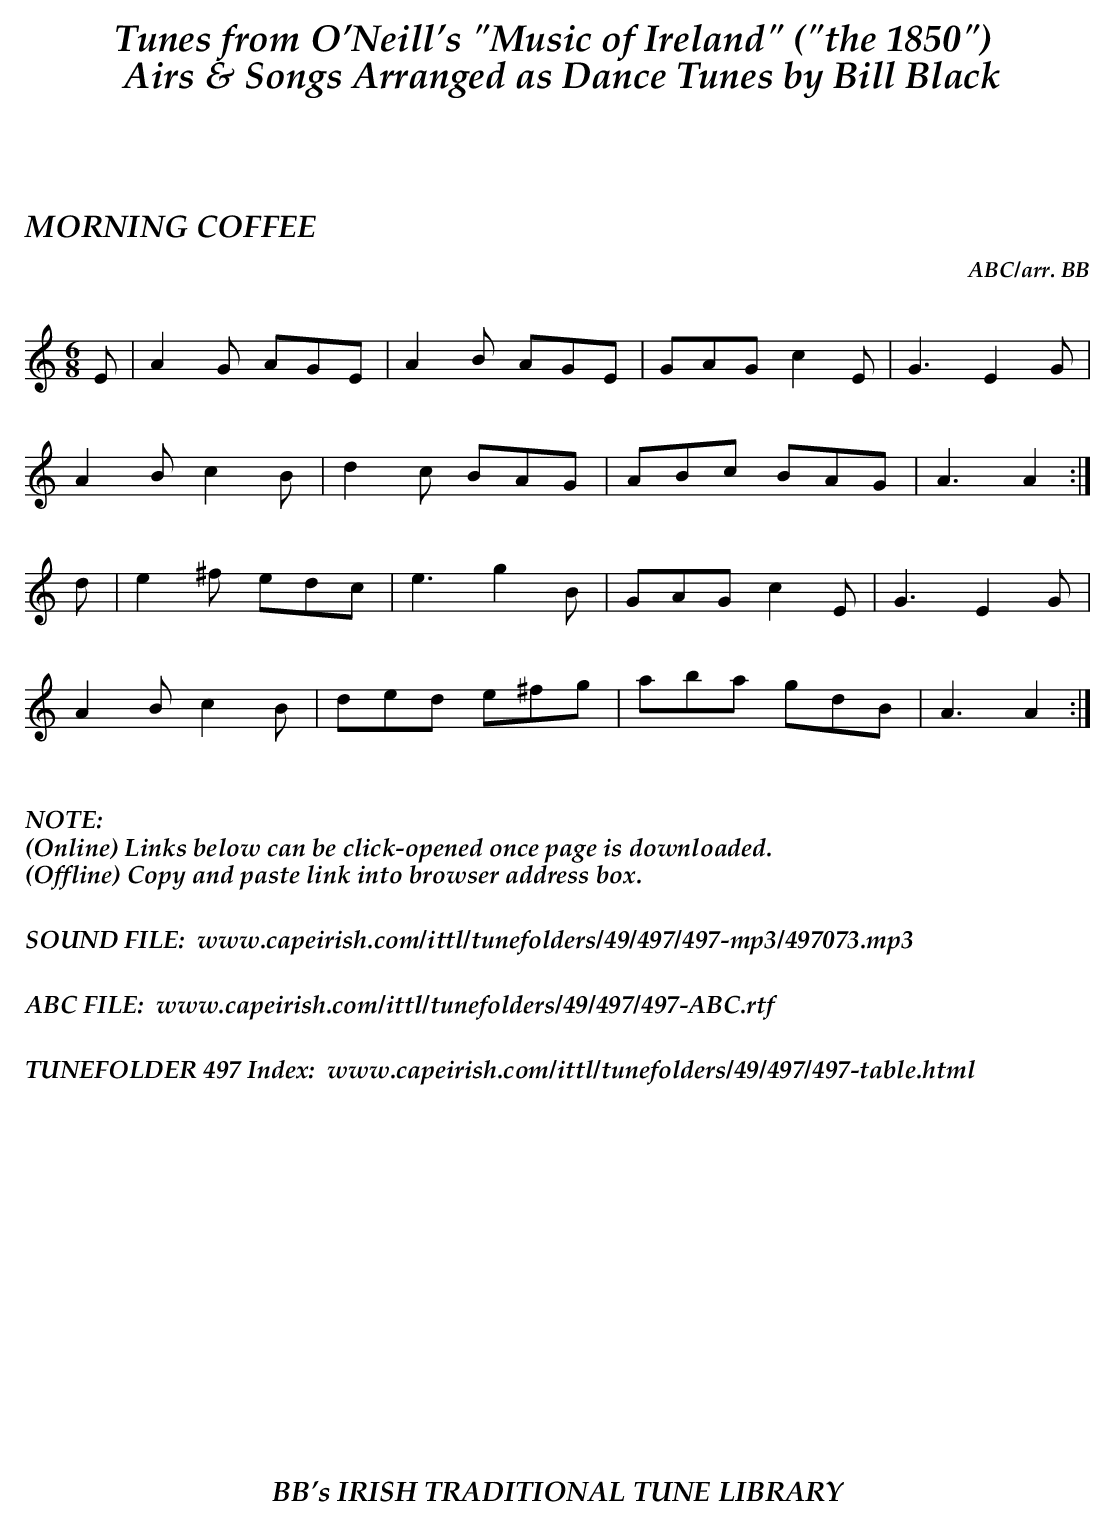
X:1
T:MORNING COFFEE
C:ABC/arr. BB
M:6/8
L:1/8
K:Am
E|A2G AGE|A2B AGE|GAG c2E|G3 E2G|
A2B c2B|d2c BAG|ABc BAG|A3A2 :|
d|e2^f edc|e3 g2B|GAG c2E|G3 E2G|
A2B c2B|ded e^fg|aba gdB|A3 A2 :|
%%vskip .3in
%%textoption left
%%textfont "Palatino-BoldItalic" 16
%%begintext
%%NOTE:
(Online) Links below can be click-opened once page is downloaded.
(Offline) Copy and paste link into browser address box.
%%
%%
SOUND FILE:  www.capeirish.com/ittl/tunefolders/49/497/497-mp3/497073.mp3
%%
%%
ABC FILE:  www.capeirish.com/ittl/tunefolders/49/497/497-ABC.rtf
%%
%%
TUNEFOLDER 497 Index:  www.capeirish.com/ittl/tunefolders/49/497/497-table.html
